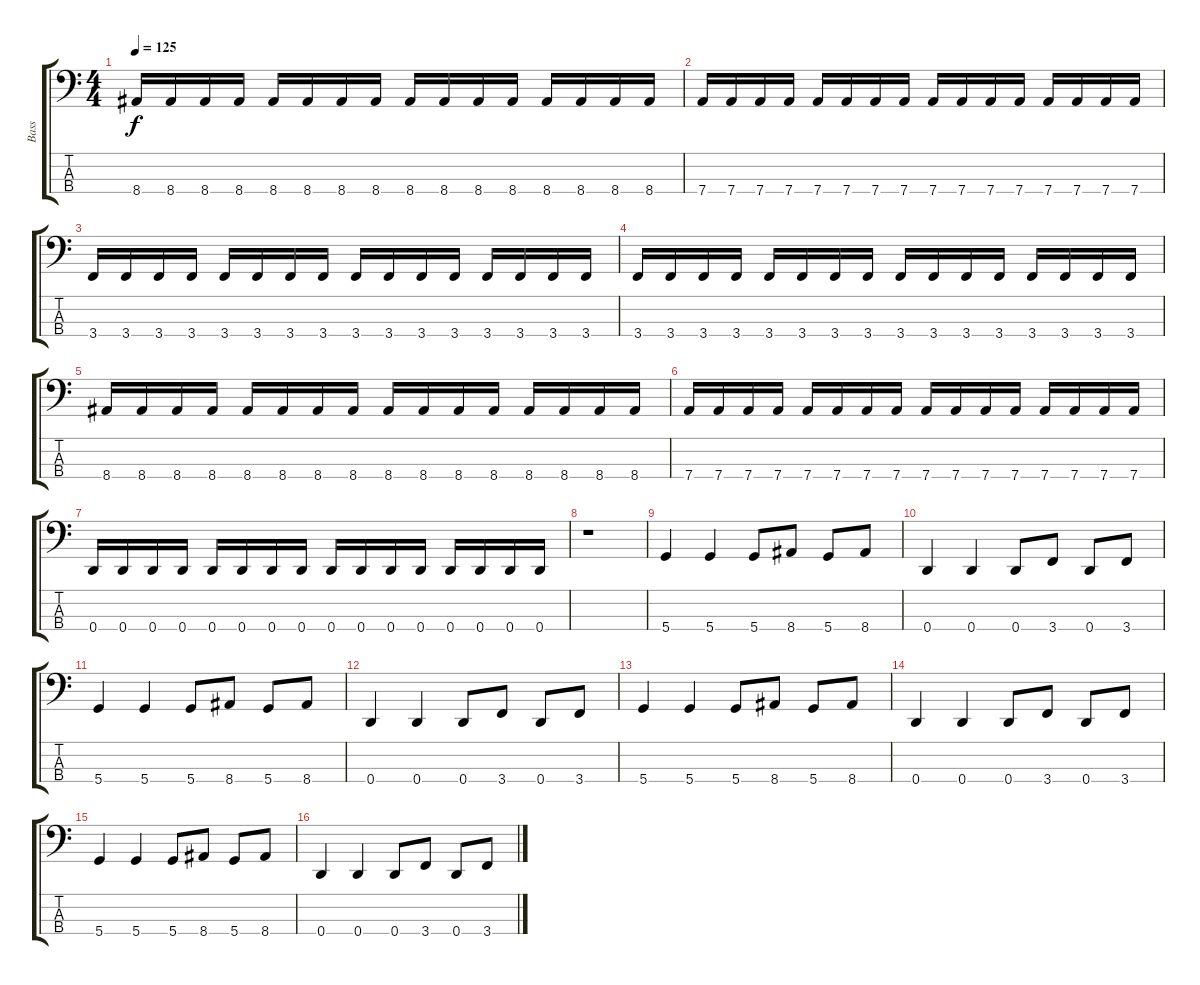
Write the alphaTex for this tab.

\track ("Bass" "Bass") {instrument electricbassfinger}
\staff {score tabs}
\tuning (G2 D2 A1 D1) {hide}
\ts (4 4)
\tempo 125
\clef f4
\ks c
8.4.16{dy f} 8.4.16 8.4.16 8.4.16 8.4.16 8.4.16 8.4.16 8.4.16 8.4.16 8.4.16 8.4.16 8.4.16 8.4.16 8.4.16 8.4.16 8.4.16 |
7.4.16 7.4.16 7.4.16 7.4.16 7.4.16 7.4.16 7.4.16 7.4.16 7.4.16 7.4.16 7.4.16 7.4.16 7.4.16 7.4.16 7.4.16 7.4.16 |
3.4.16 3.4.16 3.4.16 3.4.16 3.4.16 3.4.16 3.4.16 3.4.16 3.4.16 3.4.16 3.4.16 3.4.16 3.4.16 3.4.16 3.4.16 3.4.16 |
3.4.16 3.4.16 3.4.16 3.4.16 3.4.16 3.4.16 3.4.16 3.4.16 3.4.16 3.4.16 3.4.16 3.4.16 3.4.16 3.4.16 3.4.16 3.4.16 |
8.4.16 8.4.16 8.4.16 8.4.16 8.4.16 8.4.16 8.4.16 8.4.16 8.4.16 8.4.16 8.4.16 8.4.16 8.4.16 8.4.16 8.4.16 8.4.16 |
7.4.16 7.4.16 7.4.16 7.4.16 7.4.16 7.4.16 7.4.16 7.4.16 7.4.16 7.4.16 7.4.16 7.4.16 7.4.16 7.4.16 7.4.16 7.4.16 |
0.4.16 0.4.16 0.4.16 0.4.16 0.4.16 0.4.16 0.4.16 0.4.16 0.4.16 0.4.16 0.4.16 0.4.16 0.4.16 0.4.16 0.4.16 0.4.16 |
r.1 |
5.4.4 5.4.4 5.4.8 8.4.8 5.4.8 8.4.8 |
0.4.4 0.4.4 0.4.8 3.4.8 0.4.8 3.4.8 |
5.4.4 5.4.4 5.4.8 8.4.8 5.4.8 8.4.8 |
0.4.4 0.4.4 0.4.8 3.4.8 0.4.8 3.4.8 |
5.4.4 5.4.4 5.4.8 8.4.8 5.4.8 8.4.8 |
0.4.4 0.4.4 0.4.8 3.4.8 0.4.8 3.4.8 |
5.4.4 5.4.4 5.4.8 8.4.8 5.4.8 8.4.8 |
0.4.4 0.4.4 0.4.8 3.4.8 0.4.8 3.4.8
